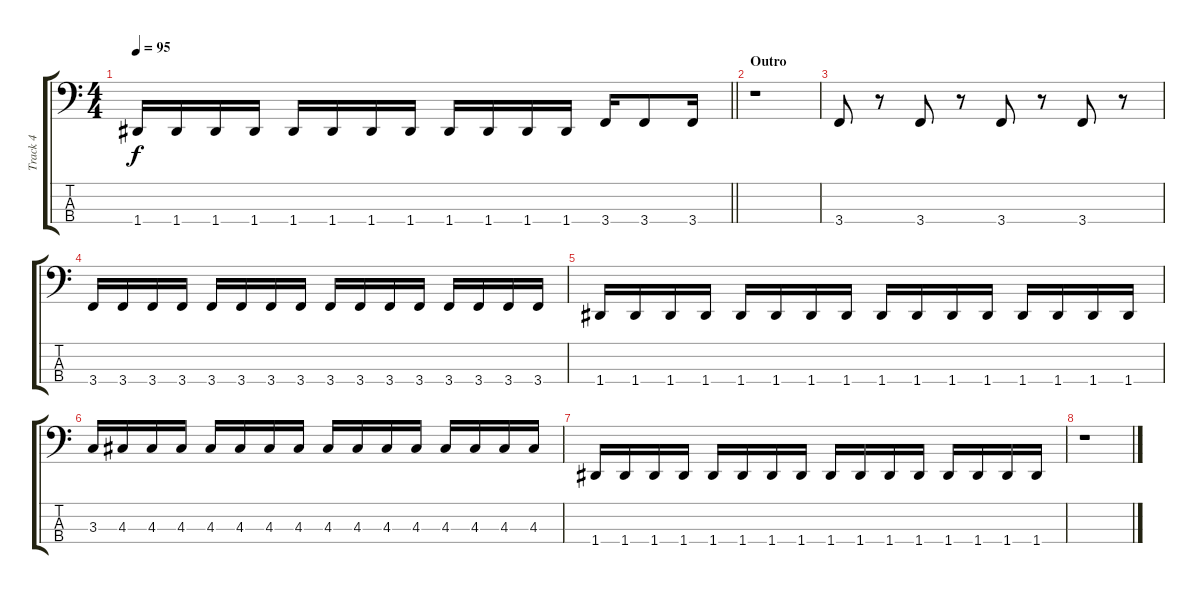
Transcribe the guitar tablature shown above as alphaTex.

\track ("Track 4" "Track 4") {instrument electricbassfinger}
\staff {score tabs}
\tuning (G2 D2 A1 D1) {hide}
\ts (4 4)
\tempo 95
\clef f4
\barLineRight lightlight
\ks c
1.4.16{dy f} 1.4.16 1.4.16 1.4.16 1.4.16 1.4.16 1.4.16 1.4.16 1.4.16 1.4.16 1.4.16 1.4.16 3.4.16 3.4.8 3.4.16 |
\section ("" "Outro")
r.1 |
3.4.8 r.8 3.4.8 r.8 3.4.8 r.8 3.4.8 r.8 |
3.4.16 3.4.16 3.4.16 3.4.16 3.4.16 3.4.16 3.4.16 3.4.16 3.4.16 3.4.16 3.4.16 3.4.16 3.4.16 3.4.16 3.4.16 3.4.16 |
1.4.16 1.4.16 1.4.16 1.4.16 1.4.16 1.4.16 1.4.16 1.4.16 1.4.16 1.4.16 1.4.16 1.4.16 1.4.16 1.4.16 1.4.16 1.4.16 |
3.3.16 4.3.16 4.3.16 4.3.16 4.3.16 4.3.16 4.3.16 4.3.16 4.3.16 4.3.16 4.3.16 4.3.16 4.3.16 4.3.16 4.3.16 4.3.16 |
1.4.16 1.4.16 1.4.16 1.4.16 1.4.16 1.4.16 1.4.16 1.4.16 1.4.16 1.4.16 1.4.16 1.4.16 1.4.16 1.4.16 1.4.16 1.4.16 |
r.1
